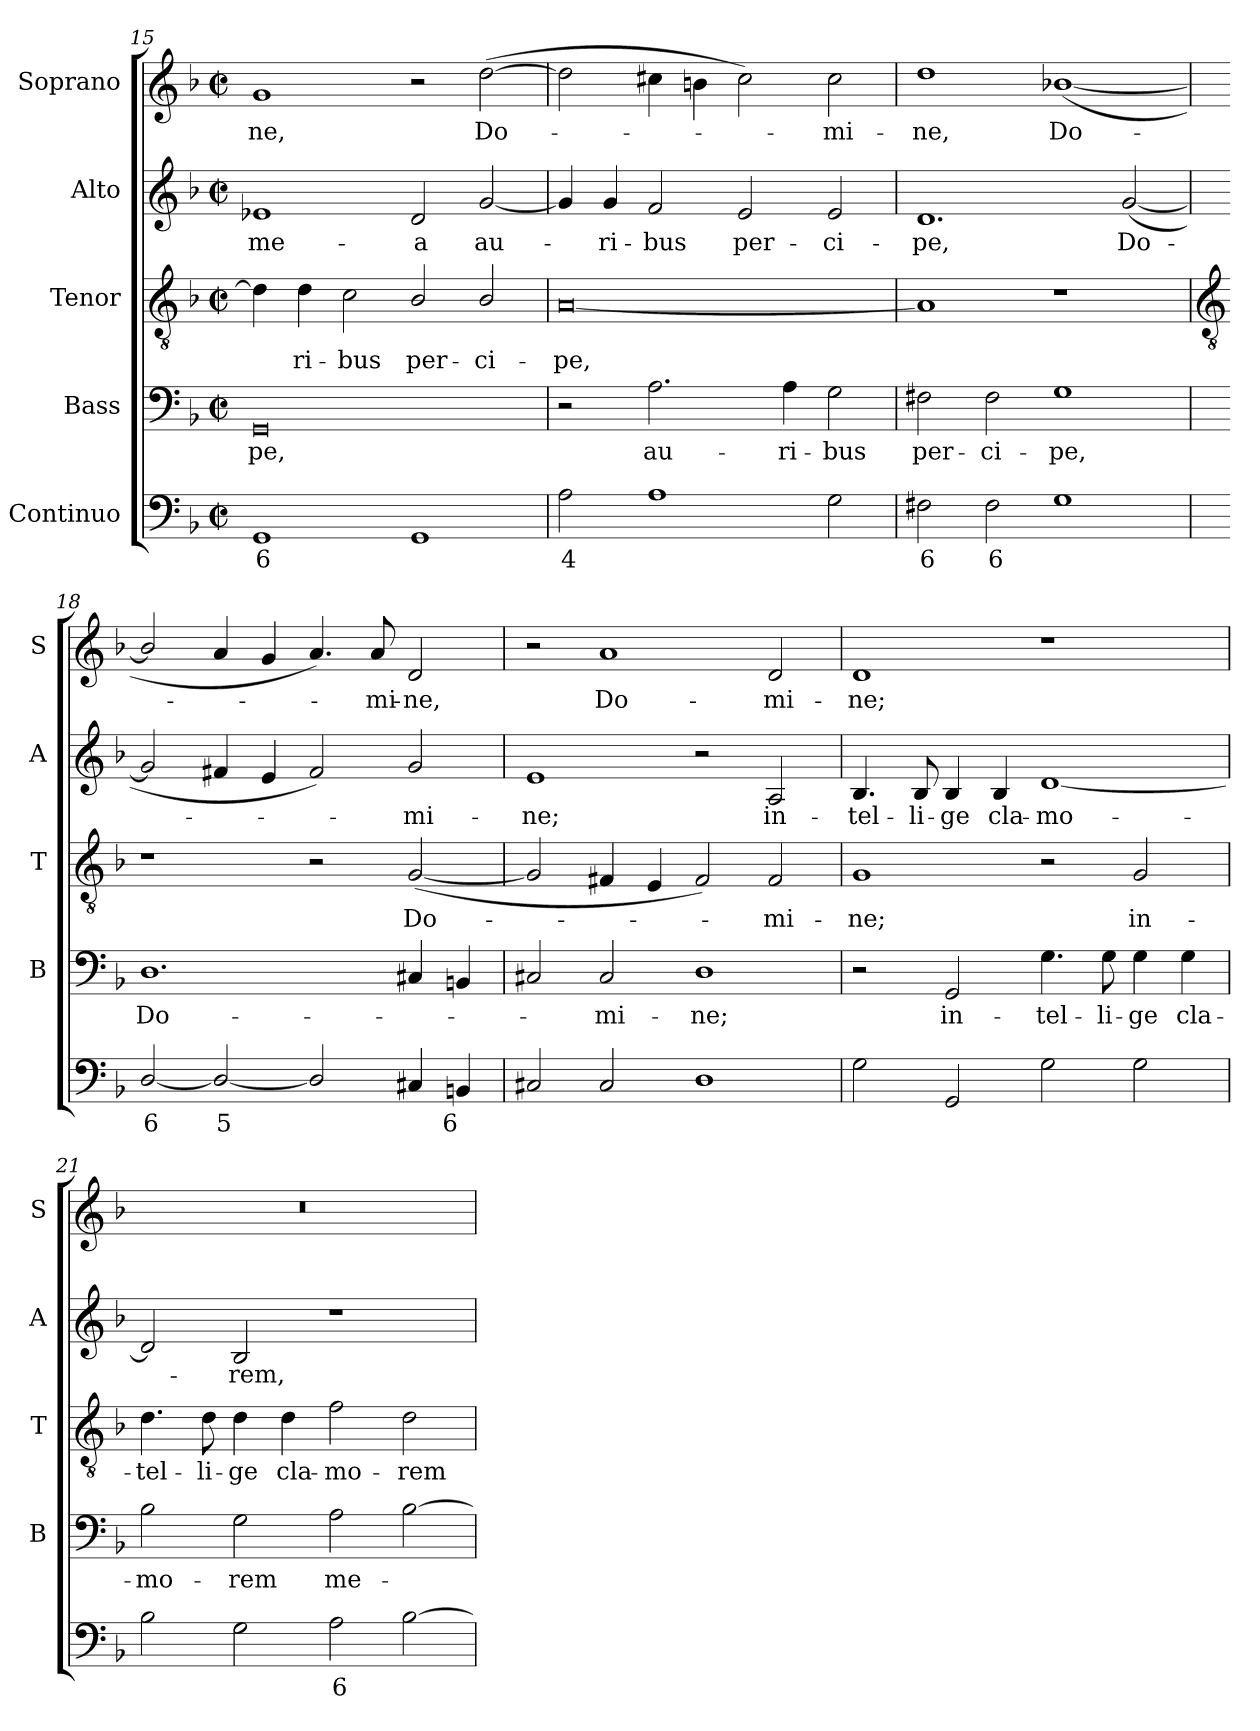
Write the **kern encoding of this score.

**kern	**text	**kern	**text	**kern	**text	**kern	**text	**kern	**text
*part5	*part5	*part4	*part4	*part3	*part3	*part2	*part2	*part1	*part1
*staff5	*staff5	*staff4	*staff4	*staff3	*staff3	*staff2	*staff2	*staff1	*staff1
*I"Continuo	*	*I"Bass	*	*I"Tenor	*	*I"Alto	*	*I"Soprano	*
*	*	*I'B	*	*I'T	*	*I'A	*	*I'S	*
*clefF4	*	*clefF4	*	*clefGv2	*	*clefG2	*	*clefG2	*
*k[b-]	*	*k[b-]	*	*k[b-]	*	*k[b-]	*	*k[b-]	*
*F:	*	*F:	*	*F:	*	*F:	*	*F:	*
*M4/2	*	*M4/2	*	*M4/2	*	*M4/2	*	*M4/2	*
*met(c|)	*	*met(c|)	*	*met(c|)	*	*met(c|)	*	*met(c|)	*
=15	=15	=15	=15	=15	=15	=15	=15	=15	=15
!	!LO:LY:b	!	!LO:LY:b	!	!	!	!LO:LY:b	!	!LO:LY:b
1GG	6	0GG	-pe,	4d]	.	1e-X	me-	1g	-ne,
!	!	!	!	!	!LO:LY:b	!	!	!	!
.	.	.	.	4d	ri-	.	.	.	.
!	!	!	!	!	!LO:LY:b	!	!	!	!
.	.	.	.	2c	-bus	.	.	.	.
!	!	!	!	!	!LO:LY:b	!	!LO:LY:b	!	!
1GG	.	.	.	2B-/	per-	2d	-a	2r	.
!	!	!	!	!	!LO:LY:b	!	!LO:LY:b	!	!LO:LY:b
.	.	.	.	2B-/	-ci-	[2g	au-	(>[2dd	Do-
=16	=16	=16	=16	=16	=16	=16	=16	=16	=16
!	!LO:LY:b	!	!	!	!LO:LY:b	!	!	!	!
2A	4	2r	.	[0A	-pe,	4g]	.	2dd]	.
!	!	!	!	!	!	!	!LO:LY:b	!	!
.	.	.	.	.	.	4g	ri-	.	.
!	!	!	!LO:LY:b	!	!	!	!LO:LY:b	!	!
1A	.	2.A	au-	.	.	2f	-bus	4cc#X	.
.	.	.	.	.	.	.	.	4bn	.
!	!	!	!	!	!	!	!LO:LY:b	!	!
.	.	.	.	.	.	2e	per-	2cc#)	.
!	!	!	!LO:LY:b	!	!	!	!	!	!
.	.	4A	-ri-	.	.	.	.	.	.
!	!	!	!LO:LY:b	!	!	!	!LO:LY:b	!	!LO:LY:b
2G	.	2G	-bus	.	.	2e	-ci-	2cc#	mi-
=17	=17	=17	=17	=17	=17	=17	=17	=17	=17
!	!LO:LY:b	!	!LO:LY:b	!	!	!	!LO:LY:b	!	!LO:LY:b
2F#X	6	2F#X	per-	1A]	.	1.d	-pe,	1dd	-ne,
!	!LO:LY:b	!	!LO:LY:b	!	!	!	!	!	!
2F#	6	2F#	-ci-	.	.	.	.	.	.
!	!	!	!LO:LY:b	!	!	!	!	!	!LO:LY:b
1G	.	1G	-pe,	1r	.	.	.	(<[1b-X/	Do-
!	!	!	!	!	!	!	!LO:LY:b	!	!
.	.	.	.	.	.	(<[2g	Do-	.	.
!!LO:LB:g=z
=18	=18	=18	=18	=18	=18	=18	=18	=18	=18
*	*	*	*	*clefGv2	*	*	*	*	*
!	!LO:LY:b	!	!LO:LY:b	!	!	!	!	!	!
[2D/	6	1.D	Do-	1r	.	2g]	.	2b-/]	.
!	!LO:LY:b	!	!	!	!	!	!	!	!
2D/_	5	.	.	.	.	4f#X	.	4a	.
.	.	.	.	.	.	4e	.	4g	.
2D/]	.	.	.	2r	.	2f#)	.	4.a)	.
!	!	!	!	!	!	!	!	!	!LO:LY:b
.	.	.	.	.	.	.	.	8a	mi-
!	!	!	!	!	!LO:LY:b	!	!LO:LY:b	!	!LO:LY:b
4C#X	.	4C#X	.	(<[2G	Do-	2g	mi-	2d	-ne,
!	!LO:LY:b	!	!	!	!	!	!	!	!
4BBn	6	4BBn	.	.	.	.	.	.	.
=19	=19	=19	=19	=19	=19	=19	=19	=19	=19
!	!	!	!	!	!	!	!LO:LY:b	!	!
2C#X	.	2C#X	.	2G]	.	1e	-ne;	2r	.
!	!	!	!LO:LY:b	!	!	!	!	!	!LO:LY:b
2C#	.	2C#	mi-	4F#X	.	.	.	1a	Do-
.	.	.	.	4E	.	.	.	.	.
!	!	!	!LO:LY:b	!	!	!	!	!	!
1D	.	1D	-ne;	2F#)	.	2r	.	.	.
!	!	!	!	!	!LO:LY:b	!	!LO:LY:b	!	!LO:LY:b
.	.	.	.	2F#	mi-	2A	in-	2d	-mi-
=20	=20	=20	=20	=20	=20	=20	=20	=20	=20
!	!	!	!	!	!LO:LY:b	!	!LO:LY:b	!	!LO:LY:b
2G	.	2r	.	1G	-ne;	4.B-	-tel-	1d	-ne;
!	!	!	!	!	!	!	!LO:LY:b	!	!
.	.	.	.	.	.	8B-	-li-	.	.
!	!	!	!LO:LY:b	!	!	!	!LO:LY:b	!	!
2GG	.	2GG	in-	.	.	4B-	-ge	.	.
!	!	!	!	!	!	!	!LO:LY:b	!	!
.	.	.	.	.	.	4B-	cla-	.	.
!	!	!	!LO:LY:b	!	!	!	!LO:LY:b	!	!
2G	.	4.G	-tel-	2r	.	[1d	-mo-	1r	.
!	!	!	!LO:LY:b	!	!	!	!	!	!
.	.	8G	-li-	.	.	.	.	.	.
!	!	!	!LO:LY:b	!	!LO:LY:b	!	!	!	!
2G	.	4G	-ge	2G	in-	.	.	.	.
!	!	!	!LO:LY:b	!	!	!	!	!	!
.	.	4G	cla-	.	.	.	.	.	.
=21	=21	=21	=21	=21	=21	=21	=21	=21	=21
!	!	!	!LO:LY:b	!	!LO:LY:b	!	!	!	!
2B-	.	2B-	-mo-	4.d	-tel-	2d]	.	0r	.
!	!	!	!	!	!LO:LY:b	!	!	!	!
.	.	.	.	8d	-li-	.	.	.	.
!	!	!	!LO:LY:b	!	!LO:LY:b	!	!LO:LY:b	!	!
2G	.	2G	-rem	4d	-ge	2B-	rem,	.	.
!	!	!	!	!	!LO:LY:b	!	!	!	!
.	.	.	.	4d	cla-	.	.	.	.
!	!LO:LY:b	!	!LO:LY:b	!	!LO:LY:b	!	!	!	!
2A	6	2A	me-	2f	-mo-	1r	.	.	.
!	!	!	!	!	!LO:LY:b	!	!	!	!
[2B-	.	[2B-	.	2d	-rem	.	.	.	.
=	=	=	=	=	=	=	=	=	=
*-	*-	*-	*-	*-	*-	*-	*-	*-	*-
